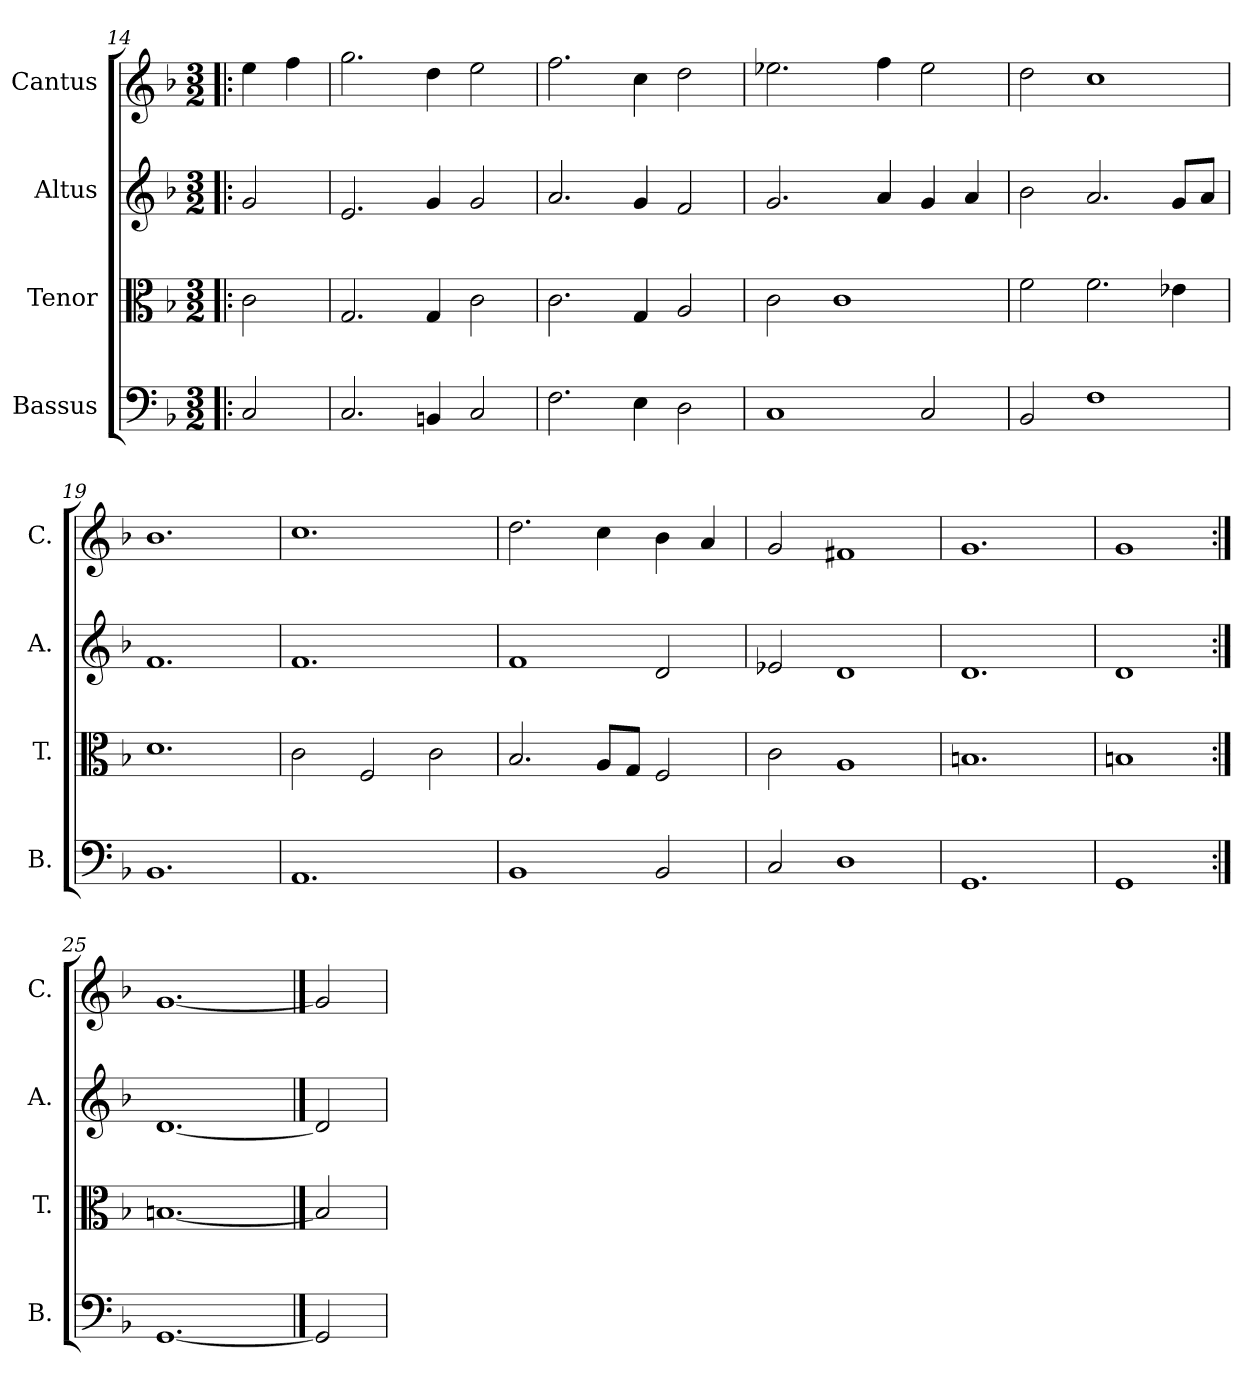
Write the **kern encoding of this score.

**kern	**kern	**kern	**kern
*part4	*part3	*part2	*part1
*staff4	*staff3	*staff2	*staff1
*I"Bassus	*I"Tenor	*I"Altus	*I"Cantus
*I'B.	*I'T.	*I'A.	*I'C.
*clefF4	*clefC3	*clefG2	*clefG2
*k[b-]	*k[b-]	*k[b-]	*k[b-]
*F:	*F:	*F:	*F:
*M3/2	*M3/2	*M3/2	*M3/2
=14!|:	=14!|:	=14!|:	=14!|:
2C/	2c\	2g/	4ee\
.	.	.	4ff\
=15	=15	=15	=15
2.C/	2.G/	2.e/	2.gg\
4BBn/	4G/	4g/	4dd\
2C/	2c\	2g/	2ee\
=16	=16	=16	=16
2.F\	2.c\	2.a/	2.ff\
4E\	4G/	4g/	4cc\
2D\	2A/	2f/	2dd\
=17	=17	=17	=17
1C	2c\	2.g/	2.ee-X\
.	1c	.	.
.	.	4a/	4ff\
2C/	.	4g/	2ee-\
.	.	4a/	.
!!LO:LB:g=z
=18	=18	=18	=18
2BB-/	2f\	2b-\	2dd\
1F	2.f\	2.a/	1cc
.	4e-X\	8g/L	.
.	.	8a/J	.
=19	=19	=19	=19
1.BB-	1.d	1.f	1.b-
=20	=20	=20	=20
1.AA	2c\	1.f	1.cc
.	2F/	.	.
.	2c\	.	.
=21	=21	=21	=21
1BB-	2.B-/	1f	2.dd\
.	8A/L	.	4cc\
.	8G/J	.	.
2BB-/	2F/	2d/	4b-\
.	.	.	4a/
=22	=22	=22	=22
2C/	2c\	2e-X/	2g/
1D	1A	1d	1f#X
=23	=23	=23	=23
1.GG	1.Bn	1.d	1.g
=24	=24	=24	=24
1GG	1Bn	1d	1g
=25:|!	=25:|!	=25:|!	=25:|!
[1.GG	[1.Bn	[1.d	[1.g
==26	==26	==26	==26
2GG]	2B]	2d]	2g]
=	=	=	=
*-	*-	*-	*-
